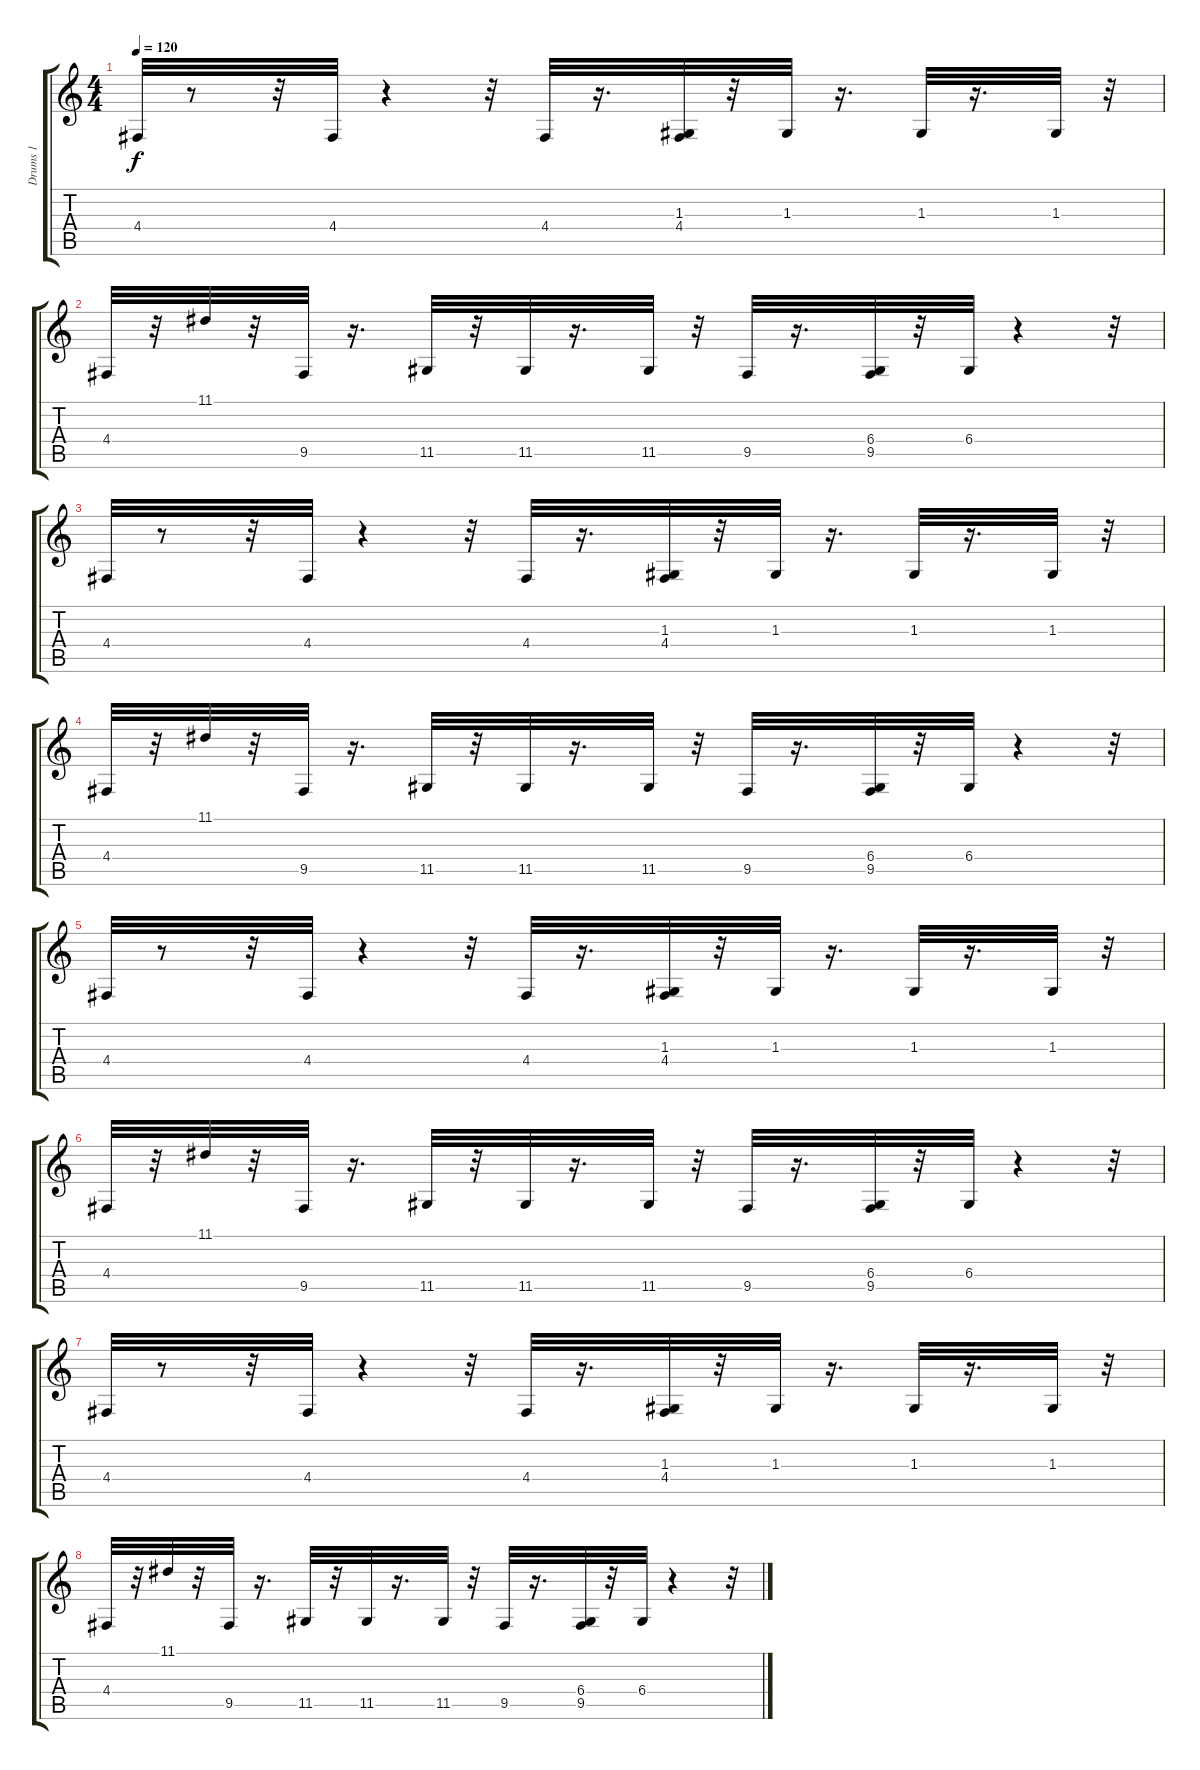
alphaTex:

\track ("Drums 1" "Drums 1") {instrument synthdrum}
\staff {score tabs}
\tuning (E4 B3 G3 D3 A2 E2) {hide}
\ts (4 4)
\tempo 120
\clef g2
\ks c
4.4.32{dy f} r.8 r.32 4.4.32 r.4 r.32 4.4.32 r.16{d} (1.3 4.4).32 r.32 1.3.32 r.16{d} 1.3.32 r.16{d} 1.3.32 r.32 |
4.4.32 r.32 11.1.32 r.32 9.5.32 r.16{d} 11.5.32 r.32 11.5.32 r.16{d} 11.5.32 r.32 9.5.32 r.16{d} (6.4 9.5).32 r.32 6.4.32 r.4 r.32 |
4.4.32 r.8 r.32 4.4.32 r.4 r.32 4.4.32 r.16{d} (1.3 4.4).32 r.32 1.3.32 r.16{d} 1.3.32 r.16{d} 1.3.32 r.32 |
4.4.32 r.32 11.1.32 r.32 9.5.32 r.16{d} 11.5.32 r.32 11.5.32 r.16{d} 11.5.32 r.32 9.5.32 r.16{d} (6.4 9.5).32 r.32 6.4.32 r.4 r.32 |
4.4.32 r.8 r.32 4.4.32 r.4 r.32 4.4.32 r.16{d} (1.3 4.4).32 r.32 1.3.32 r.16{d} 1.3.32 r.16{d} 1.3.32 r.32 |
4.4.32 r.32 11.1.32 r.32 9.5.32 r.16{d} 11.5.32 r.32 11.5.32 r.16{d} 11.5.32 r.32 9.5.32 r.16{d} (6.4 9.5).32 r.32 6.4.32 r.4 r.32 |
4.4.32 r.8 r.32 4.4.32 r.4 r.32 4.4.32 r.16{d} (1.3 4.4).32 r.32 1.3.32 r.16{d} 1.3.32 r.16{d} 1.3.32 r.32 |
4.4.32 r.32 11.1.32 r.32 9.5.32 r.16{d} 11.5.32 r.32 11.5.32 r.16{d} 11.5.32 r.32 9.5.32 r.16{d} (6.4 9.5).32 r.32 6.4.32 r.4 r.32
